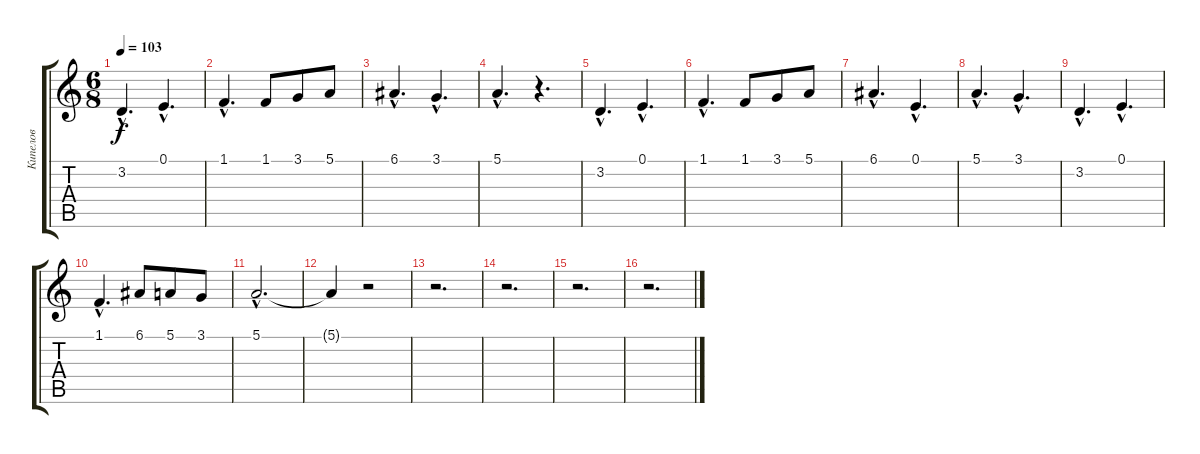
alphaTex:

\track ("Кипелов" "Кипелов") {instrument fx5brightness}
\staff {score tabs}
\tuning (E4 B3 G3 D3 A2 E2) {hide}
\ts (6 8)
\tempo 103
\clef g2
\ks c
3.2{hac}.4{d dy f} 0.1{hac}.4{d} |
1.1{hac}.4{d} 1.1.8 3.1.8 5.1.8 |
6.1{hac}.4{d} 3.1{hac}.4{d} |
5.1{hac}.4{d} r.4{d} |
3.2{hac}.4{d} 0.1{hac}.4{d} |
1.1{hac}.4{d} 1.1.8 3.1.8 5.1.8 |
6.1{hac}.4{d} 0.1{hac}.4{d} |
5.1{hac}.4{d} 3.1{hac}.4{d} |
3.2{hac}.4{d} 0.1{hac}.4{d} |
1.1{hac}.4{d} 6.1.8 5.1.8 3.1.8 |
5.1{hac}.2{d} |
5.1{t}.4 r.2 |
r.2{d} |
r.2{d} |
r.2{d} |
r.2{d}
